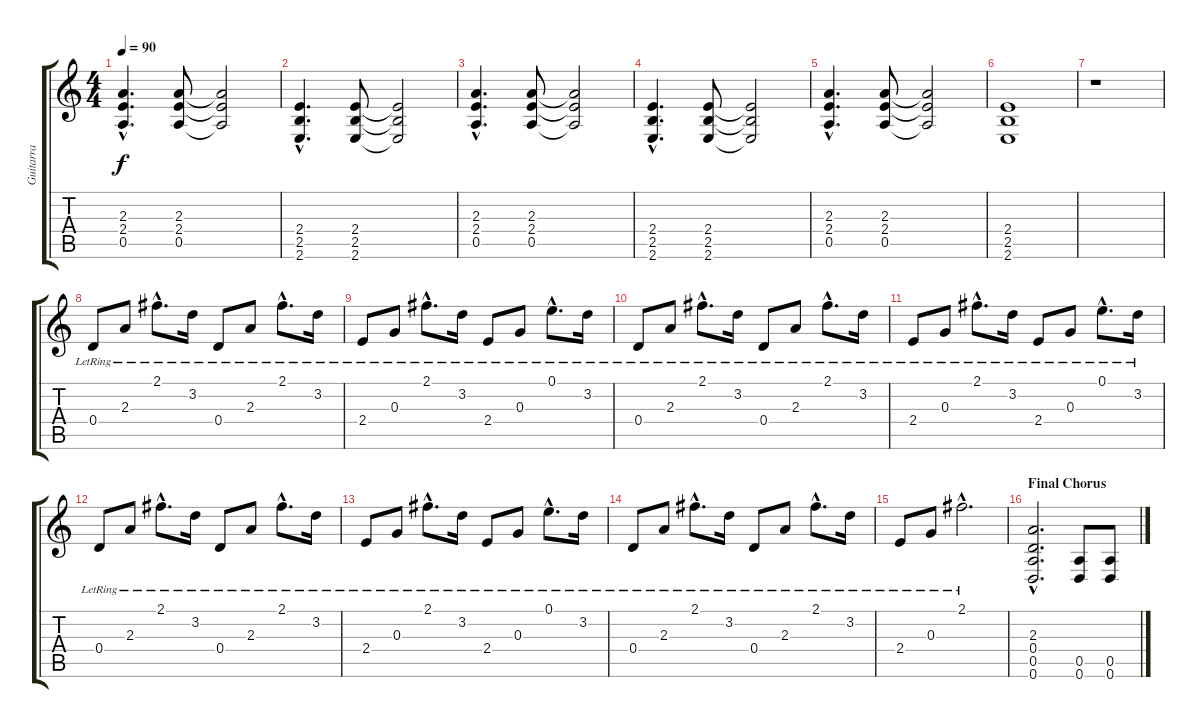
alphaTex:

\track ("Guitarra" "Guitarra") {instrument acousticguitarnylon}
\staff {score tabs}
\tuning (E4 B3 G3 D3 A2 D2) {hide}
\ts (4 4)
\tempo 90
\clef g2
\ks c
(2.3{hac} 2.4{hac} 0.5{hac}).4{d dy f volume 13 balance 16 instrument distortionguitar} (2.3 2.4 0.5).8 (2.3{t} 2.4{t} 0.5{t}).2 |
(2.4{hac} 2.5{hac} 2.6{hac}).4{d volume 13 balance 16 instrument distortionguitar} (2.4 2.5 2.6).8 (2.4{t} 2.5{t} 2.6{t}).2 |
(2.3{hac} 2.4{hac} 0.5{hac}).4{d volume 13 balance 16 instrument distortionguitar} (2.3 2.4 0.5).8 (2.3{t} 2.4{t} 0.5{t}).2 |
(2.4{hac} 2.5{hac} 2.6{hac}).4{d volume 13 balance 16 instrument distortionguitar} (2.4 2.5 2.6).8 (2.4{t} 2.5{t} 2.6{t}).2 |
(2.3{hac} 2.4{hac} 0.5{hac}).4{d volume 13 balance 16 instrument distortionguitar} (2.3 2.4 0.5).8 (2.3{t} 2.4{t} 0.5{t}).2 |
(2.4 2.5 2.6).1{volume 13 balance 16 instrument distortionguitar} |
r.1 |
\section ("" "")
0.4{lr}.8{volume 13 balance 8 instrument acousticguitarnylon} 2.3{lr}.8 2.1{hac lr}.8{d} 3.2{lr}.16 0.4{lr}.8 2.3{lr}.8 2.1{hac lr}.8{d} 3.2{lr}.16 |
2.4{lr}.8 0.3{lr}.8 2.1{hac lr}.8{d} 3.2{lr}.16 2.4{lr}.8 0.3{lr}.8 0.1{hac lr}.8{d} 3.2{lr}.16 |
0.4{lr}.8 2.3{lr}.8 2.1{hac lr}.8{d} 3.2{lr}.16 0.4{lr}.8 2.3{lr}.8 2.1{hac lr}.8{d} 3.2{lr}.16 |
2.4{lr}.8 0.3{lr}.8 2.1{hac lr}.8{d} 3.2{lr}.16 2.4{lr}.8 0.3{lr}.8 0.1{hac lr}.8{d} 3.2{lr}.16 |
0.4{lr}.8 2.3{lr}.8 2.1{hac lr}.8{d} 3.2{lr}.16 0.4{lr}.8 2.3{lr}.8 2.1{hac lr}.8{d} 3.2{lr}.16 |
2.4{lr}.8 0.3{lr}.8 2.1{hac lr}.8{d} 3.2{lr}.16 2.4{lr}.8 0.3{lr}.8 0.1{hac lr}.8{d} 3.2{lr}.16 |
0.4{lr}.8 2.3{lr}.8 2.1{hac lr}.8{d} 3.2{lr}.16 0.4{lr}.8 2.3{lr}.8 2.1{hac lr}.8{d} 3.2{lr}.16 |
2.4{lr}.8 0.3{lr}.8 2.1{hac lr}.2{d} |
\section ("" "Final Chorus")
(2.3{hac} 0.4{hac} 0.5{hac} 0.6{hac}).2{d volume 13 balance 16 instrument distortionguitar} (0.5 0.6).8 (0.5 0.6).8
